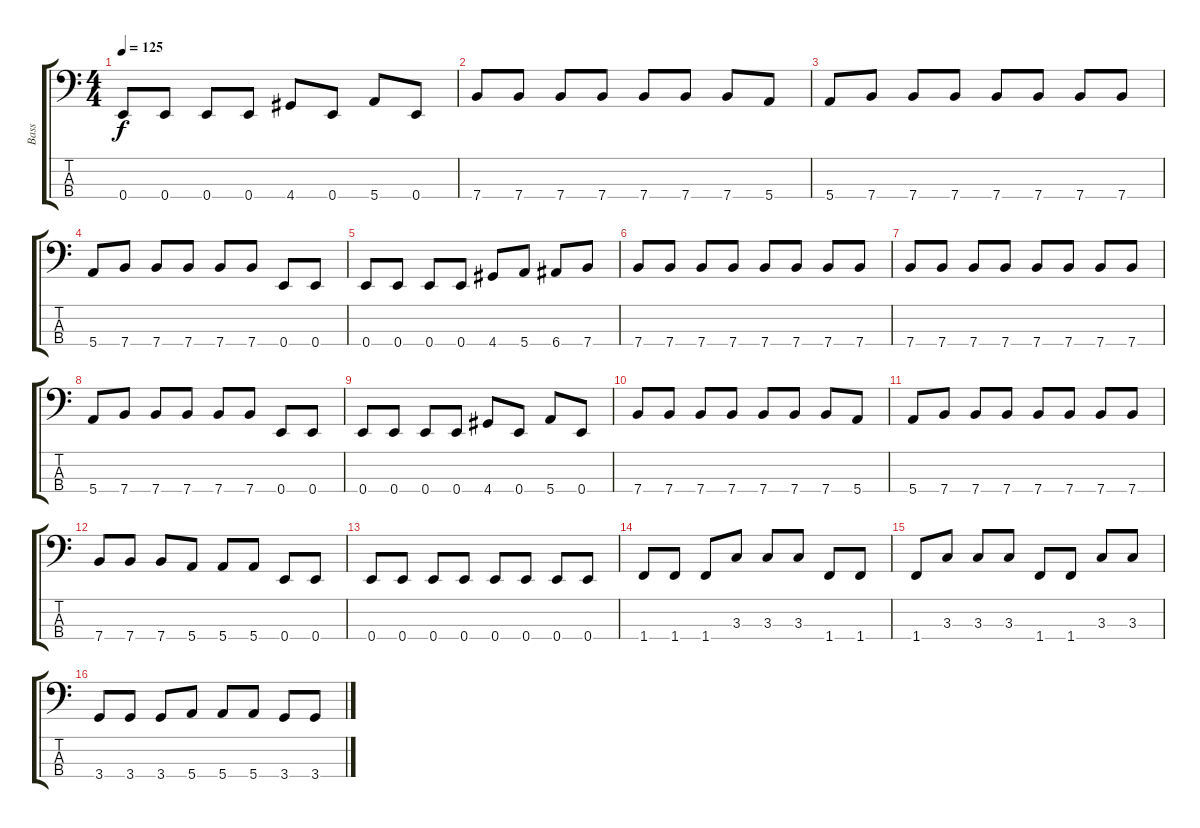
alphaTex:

\track ("Bass" "Bass") {instrument slapbass1}
\staff {score tabs}
\tuning (G2 D2 A1 E1) {hide}
\ts (4 4)
\tempo 125
\clef f4
\ks c
0.4.8{dy f} 0.4.8 0.4.8 0.4.8 4.4.8 0.4.8 5.4.8 0.4.8 |
7.4.8 7.4.8 7.4.8 7.4.8 7.4.8 7.4.8 7.4.8 5.4.8 |
5.4.8 7.4.8 7.4.8 7.4.8 7.4.8 7.4.8 7.4.8 7.4.8 |
5.4.8 7.4.8 7.4.8 7.4.8 7.4.8 7.4.8 0.4.8 0.4.8 |
0.4.8 0.4.8 0.4.8 0.4.8 4.4.8 5.4.8 6.4.8 7.4.8 |
7.4.8 7.4.8 7.4.8 7.4.8 7.4.8 7.4.8 7.4.8 7.4.8 |
7.4.8 7.4.8 7.4.8 7.4.8 7.4.8 7.4.8 7.4.8 7.4.8 |
5.4.8 7.4.8 7.4.8 7.4.8 7.4.8 7.4.8 0.4.8 0.4.8 |
0.4.8 0.4.8 0.4.8 0.4.8 4.4.8 0.4.8 5.4.8 0.4.8 |
7.4.8 7.4.8 7.4.8 7.4.8 7.4.8 7.4.8 7.4.8 5.4.8 |
5.4.8 7.4.8 7.4.8 7.4.8 7.4.8 7.4.8 7.4.8 7.4.8 |
7.4.8 7.4.8 7.4.8 5.4.8 5.4.8 5.4.8 0.4.8 0.4.8 |
0.4.8 0.4.8 0.4.8 0.4.8 0.4.8 0.4.8 0.4.8 0.4.8 |
1.4.8 1.4.8 1.4.8 3.3.8 3.3.8 3.3.8 1.4.8 1.4.8 |
1.4.8 3.3.8 3.3.8 3.3.8 1.4.8 1.4.8 3.3.8 3.3.8 |
3.4.8 3.4.8 3.4.8 5.4.8 5.4.8 5.4.8 3.4.8 3.4.8
